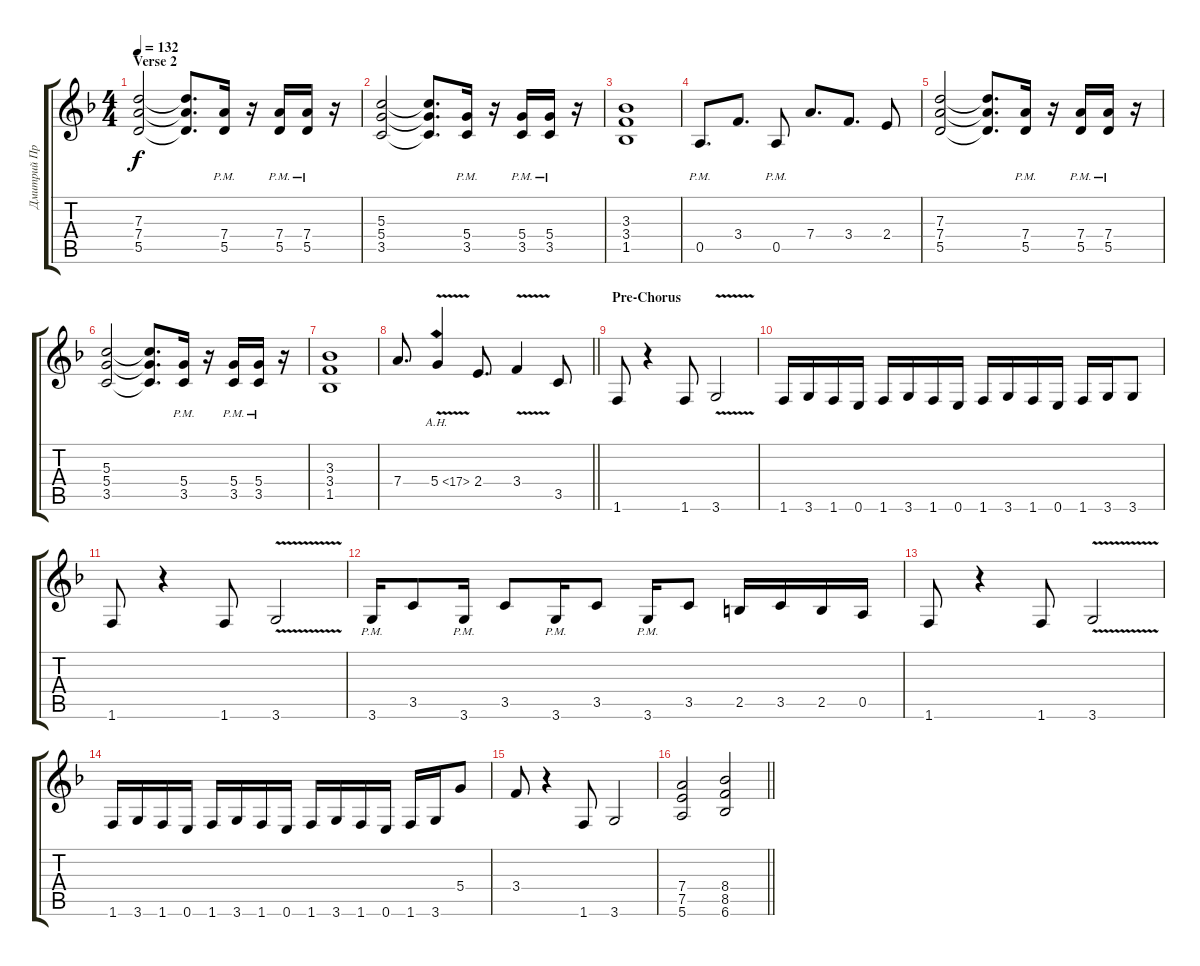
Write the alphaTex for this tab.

\track ("Дмитрий Процко" "Дмитрий Пр") {instrument distortionguitar}
\staff {score tabs}
\tuning (E4 B3 G3 D3 A2 E2) {hide}
\ts (4 4)
\section ("" "Verse 2")
\tempo 132
\clef g2
\ks f
(7.3 7.4 5.5).2{dy f} (7.3{t} 7.4{t} 5.5{t}).8{d} (7.4{pm} 5.5{pm}).16 r.16 (7.4{pm} 5.5{pm}).16 (7.4{pm} 5.5{pm}).16 r.16 |
(5.3 5.4 3.5).2 (5.3{t} 5.4{t} 3.5{t}).8{d} (5.4{pm} 3.5{pm}).16 r.16 (5.4{pm} 3.5{pm}).16 (5.4{pm} 3.5{pm}).16 r.16 |
(3.3 3.4 1.5).1 |
0.5{pm}.8{d} 3.4.8{d} 0.5{pm}.8 7.4.8{d} 3.4.8{d} 2.4.8 |
(7.3 7.4 5.5).2 (7.3{t} 7.4{t} 5.5{t}).8{d} (7.4{pm} 5.5{pm}).16 r.16 (7.4{pm} 5.5{pm}).16 (7.4{pm} 5.5{pm}).16 r.16 |
(5.3 5.4 3.5).2 (5.3{t} 5.4{t} 3.5{t}).8{d} (5.4{pm} 3.5{pm}).16 r.16 (5.4{pm} 3.5{pm}).16 (5.4{pm} 3.5{pm}).16 r.16 |
(3.3 3.4 1.5).1 |
\barLineRight lightlight
7.4.8{d} 5.4{ah 12 v}.4 2.4.8{d} 3.4{v}.4 3.5.8 |
\section ("" "Pre-Chorus")
1.6.8 r.4 1.6.8 3.6{v}.2 |
1.6.16 3.6.16 1.6.16 0.6.16 1.6.16 3.6.16 1.6.16 0.6.16 1.6.16 3.6.16 1.6.16 0.6.16 1.6.16 3.6.16 3.6.8 |
1.6.8 r.4 1.6.8 3.6{v}.2 |
3.6{pm}.16 3.5.8 3.6{pm}.16 3.5.8 3.6{pm}.16 3.5.8 3.6{pm}.16 3.5.8 2.5.16 3.5.16 2.5.16 0.5.16 |
1.6.8 r.4 1.6.8 3.6{v}.2 |
1.6.16 3.6.16 1.6.16 0.6.16 1.6.16 3.6.16 1.6.16 0.6.16 1.6.16 3.6.16 1.6.16 0.6.16 1.6.16 3.6.16 5.4.8 |
3.4.8 r.4 1.6.8 3.6.2 |
\barLineRight lightlight
(7.4 7.5 5.6).2 (8.4 8.5 6.6).2
